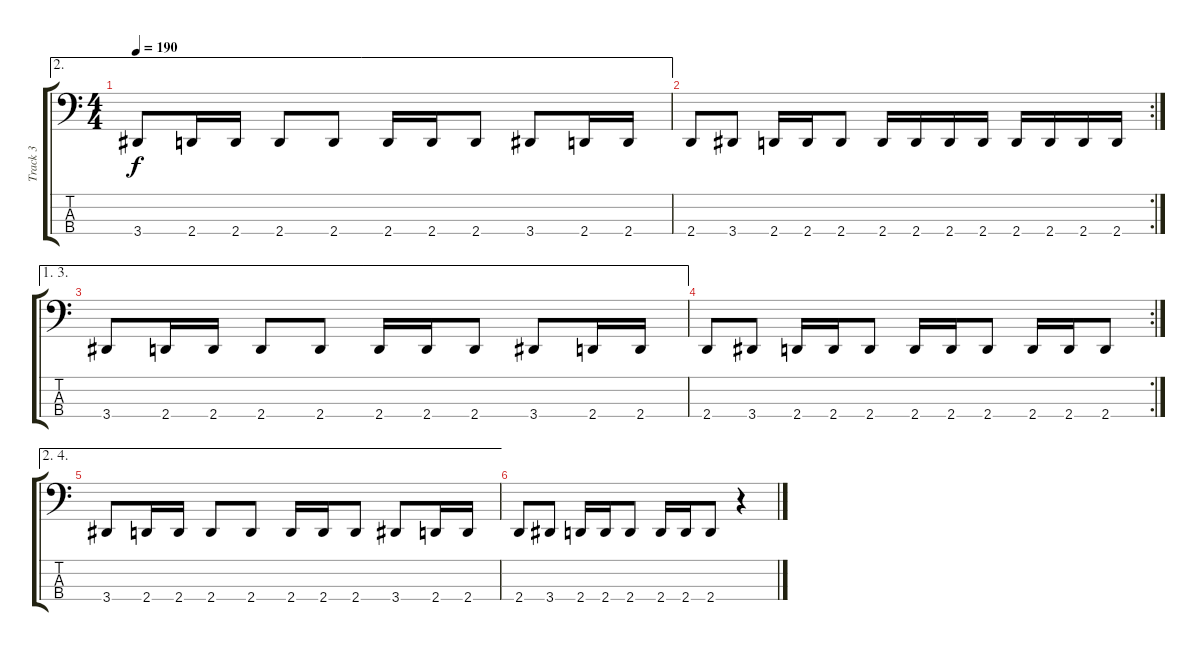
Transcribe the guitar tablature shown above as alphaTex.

\track ("Track 3" "Track 3") {instrument electricbassfinger}
\staff {score tabs}
\tuning (Eb2 Bb1 F1 C1) {hide}
\ae 2
\ts (4 4)
\tempo 190
\clef f4
\ks c
3.4.8{dy f} 2.4.16 2.4.16 2.4.8 2.4.8 2.4.16 2.4.16 2.4.8 3.4.8 2.4.16 2.4.16 |
\rc 2
2.4.8 3.4.8 2.4.16 2.4.16 2.4.8 2.4.16 2.4.16 2.4.16 2.4.16 2.4.16 2.4.16 2.4.16 2.4.16 |
\ae (1 3)
3.4.8 2.4.16 2.4.16 2.4.8 2.4.8 2.4.16 2.4.16 2.4.8 3.4.8 2.4.16 2.4.16 |
\rc 2
2.4.8 3.4.8 2.4.16 2.4.16 2.4.8 2.4.16 2.4.16 2.4.8 2.4.16 2.4.16 2.4.8 |
\ae (2 4)
3.4.8 2.4.16 2.4.16 2.4.8 2.4.8 2.4.16 2.4.16 2.4.8 3.4.8 2.4.16 2.4.16 |
2.4.8 3.4.8 2.4.16 2.4.16 2.4.8 2.4.16 2.4.16 2.4.8 r.4
